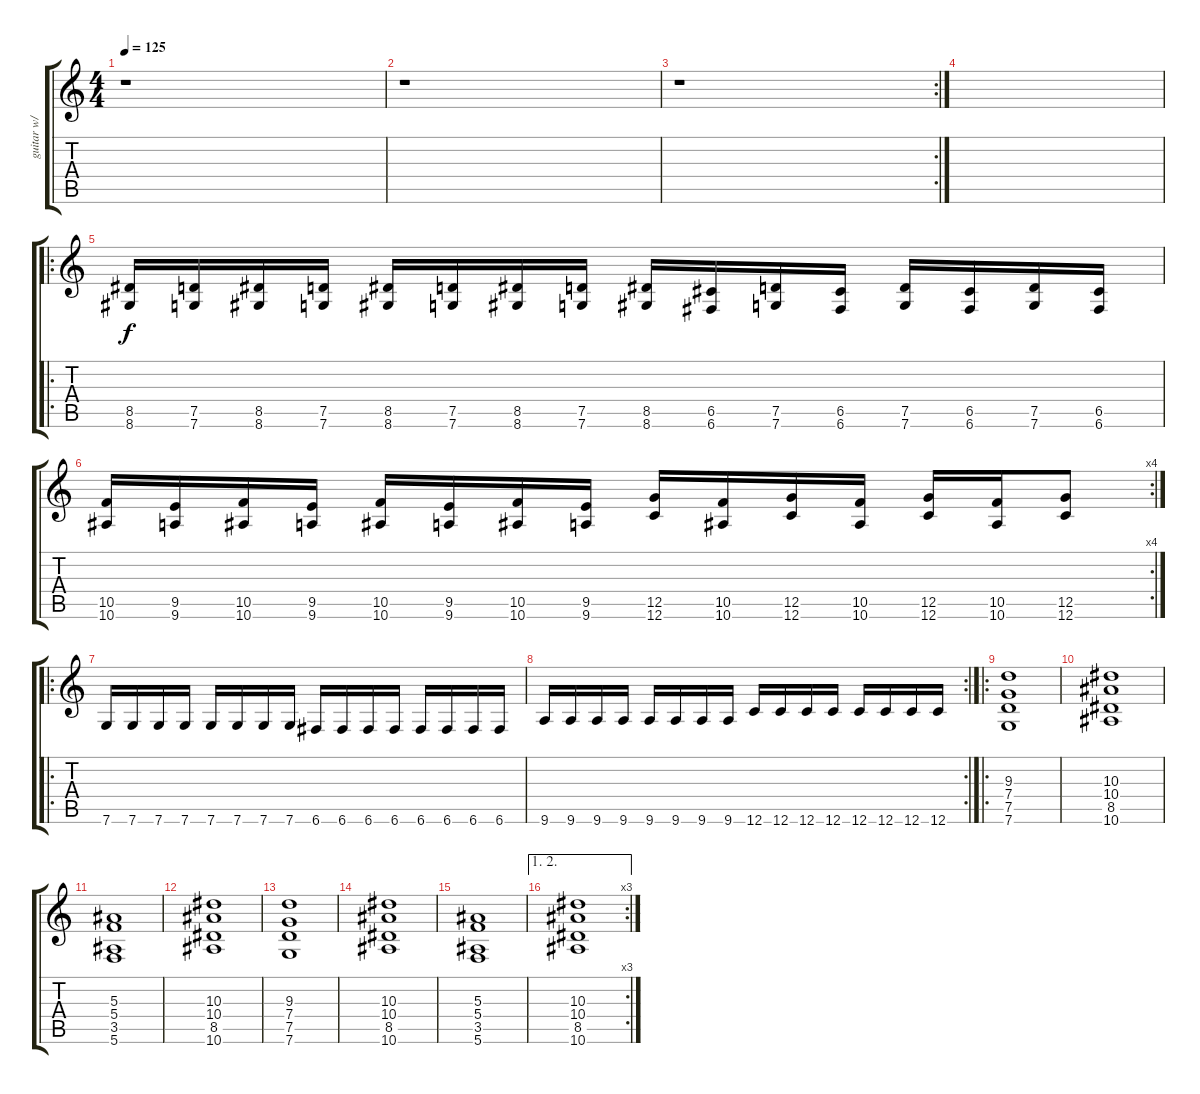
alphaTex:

\track ("guitar w/ dist" "guitar w/ ") {instrument distortionguitar}
\staff {score tabs}
\tuning (D4 A3 F3 C3 G2 C2) {hide}
\ts (4 4)
\tempo 125
\clef g2
\ks c
r.1{dy f} |
r.1 |
\rc 2
r.1 |
|
\ro
(8.5 8.6).16 (7.5 7.6).16 (8.5 8.6).16 (7.5 7.6).16 (8.5 8.6).16 (7.5 7.6).16 (8.5 8.6).16 (7.5 7.6).16 (8.5 8.6).16 (6.5 6.6).16 (7.5 7.6).16 (6.5 6.6).16 (7.5 7.6).16 (6.5 6.6).16 (7.5 7.6).16 (6.5 6.6).16 |
\rc 4
(10.5 10.6).16 (9.5 9.6).16 (10.5 10.6).16 (9.5 9.6).16 (10.5 10.6).16 (9.5 9.6).16 (10.5 10.6).16 (9.5 9.6).16 (12.5 12.6).16 (10.5 10.6).16 (12.5 12.6).16 (10.5 10.6).16 (12.5 12.6).16 (10.5 10.6).16 (12.5 12.6).8 |
\ro
7.6.16 7.6.16 7.6.16 7.6.16 7.6.16 7.6.16 7.6.16 7.6.16 6.6.16 6.6.16 6.6.16 6.6.16 6.6.16 6.6.16 6.6.16 6.6.16 |
\rc 2
9.6.16 9.6.16 9.6.16 9.6.16 9.6.16 9.6.16 9.6.16 9.6.16 12.6.16 12.6.16 12.6.16 12.6.16 12.6.16 12.6.16 12.6.16 12.6.16 |
\ro
(9.3 7.4 7.5 7.6).1 |
(10.3 10.4 8.5 10.6).1 |
(5.3 5.4 3.5 5.6).1 |
(10.3 10.4 8.5 10.6).1 |
(9.3 7.4 7.5 7.6).1 |
(10.3 10.4 8.5 10.6).1 |
(5.3 5.4 3.5 5.6).1 |
\ae (1 2)
\rc 3
(10.3 10.4 8.5 10.6).1
